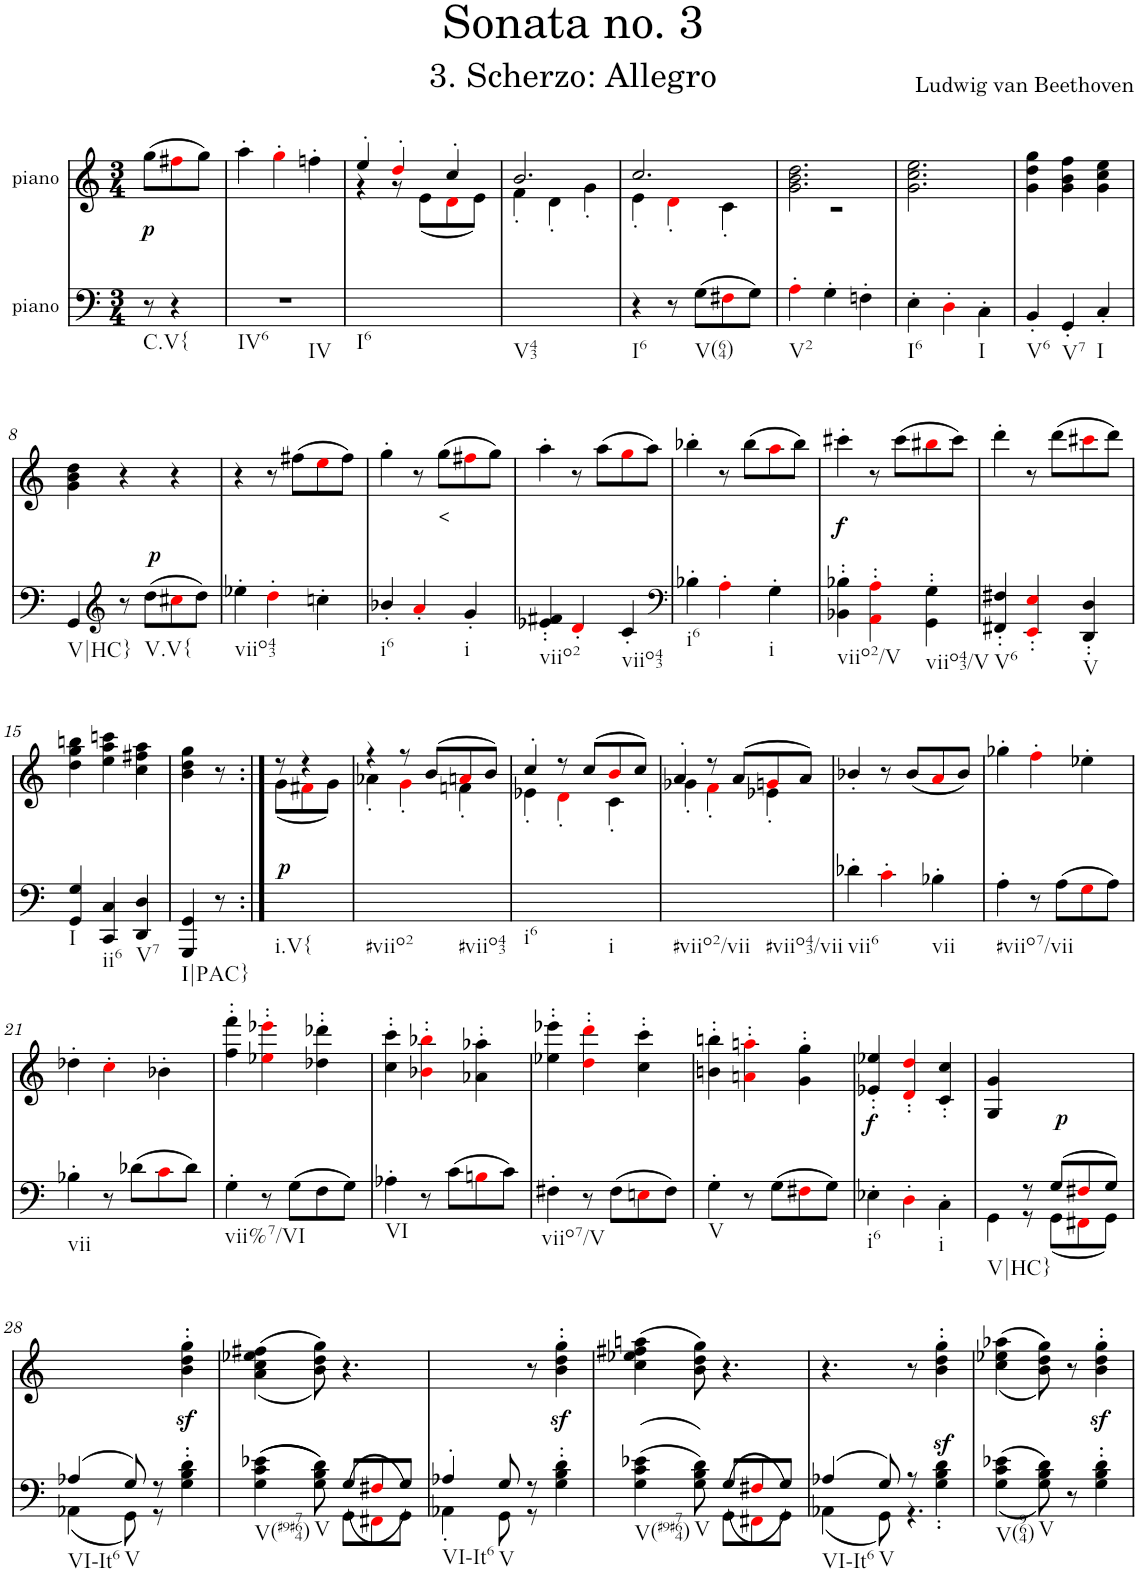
**kern	**dynam	**kern	**text	**dynam
*part2	*part2	*part1	*part1	*part1
*staff2	*staff2	*staff1	*staff1	*staff1
*I"piano	*	*I"piano	*	*
*I'Pno	*	*I'Pno	*	*
*clefF4	*	*clefG2	*	*
*k[]	*	*k[]	*	*
*M3/4	*	*M3/4	*	*
=	=	=	=	=
!LO:TX:b:t=C.V{	!	!	!	!
!	!	!	!	!LO:DY:b
8r	.	(8gg\L	.	p
4r	.	8ff#Xi\	.	.
.	.	8gg\J)	.	.
=1	=1	=1	=1	=1
!LO:TX:b:t=IV6	!	!	!	!
!LO:TX:b:t=IV	!	!	!	!
2.r	.	4aa'\	.	.
.	.	4gg'i\	.	.
.	.	4ffn'\	.	.
=2	=2	=2	=2	=2
*	*	*^	*	*
!LO:TX:b:t=I6	!	!	!	!	!
2.ryy	.	4ee'/	4r	.	.
.	.	4dd'i/	8r	.	.
.	.	.	(8e\L	.	.
.	.	4cc'/	8di\	.	.
.	.	.	8e\J)	.	.
=3	=3	=3	=3	=3	=3
!LO:TX:b:t=V43	!	!	!	!	!
2.ryy	.	2.b/	4f'\	.	.
.	.	.	4d'\	.	.
.	.	.	4g'\	.	.
=4	=4	=4	=4	=4	=4
!LO:TX:b:t=I6	!	!	!	!	!
4r	.	2.cc/	4e'\	.	.
8r	.	.	4d'i\	.	.
!LO:TX:b:t=V(64)	!	!	!	!	!
(8G\L	.	.	.	.	.
8F#Xi\	.	.	4c'\	.	.
8G\J)	.	.	.	.	.
=5	=5	=5	=5	=5	=5
!LO:TX:b:t=V2	!	!	!	!	!
4A'i\	.	2.g\ 2.b\ 2.dd\	2.r	.	.
4G'\	.	.	.	.	.
4Fn'\	.	.	.	.	.
*	*	*v	*v	*	*
=6	=6	=6	=6	=6
!LO:TX:b:t=I6	!	!	!	!
4E'\	.	2.g\ 2.cc\ 2.ee\	.	.
4D'i\	.	.	.	.
!LO:TX:b:t=I	!	!	!	!
4C'\	.	.	.	.
=7	=7	=7	=7	=7
!LO:TX:b:t=V6	!	!	!	!
4BB'/	.	4g\ 4dd\ 4gg\	.	.
!LO:TX:b:t=V7	!	!	!	!
4GG'/	.	4g\ 4b\ 4ff\	.	.
!LO:TX:b:t=I	!	!	!	!
4C'/	.	4g\ 4cc\ 4ee\	.	.
!!LO:LB:g=z
=8	=8	=8	=8	=8
!LO:TX:b:t=V|HC}	!	!	!	!
4GG/	.	4g\ 4b\ 4dd\	.	.
*clefG2	*	*	*	*
8r	.	4r	.	.
!LO:TX:b:t=V.V{	!	!	!	!
!	!LO:DY:a	!	!	!
(8dd\L	p	.	.	.
8cc#Xi\	.	4r	.	.
8dd\J)	.	.	.	.
=9	=9	=9	=9	=9
!LO:TX:b:t=viio43	!	!	!	!
4ee-X'\	.	4r	.	.
4dd'i\	.	8r	.	.
.	.	(8ff#X\L	.	.
4ccn'\	.	8eei\	.	.
.	.	8ff#\J)	.	.
=10	=10	=10	=10	=10
!LO:TX:b:t=i6	!	!	!	!
4b-X'/	.	4gg'\	.	.
4a'i/	.	8r	.	.
!	!	!	!LO:LY:b	!
.	.	(8gg\L	<	.
!LO:TX:b:t=i	!	!	!	!
4g'/	.	8ff#Xi\	.	.
.	.	8gg\J)	.	.
=11	=11	=11	=11	=11
!LO:TX:b:t=viio2	!	!	!	!
4e-X/' 4f#X/'	.	4aa'\	.	.
4d'i/	.	8r	.	.
.	.	(8aa\L	.	.
!LO:TX:b:t=viio43	!	!	!	!
4c'/	.	8ggi\	.	.
.	.	8aa\J)	.	.
=12	=12	=12	=12	=12
*clefF4	*	*	*	*
!LO:TX:b:t=i6	!	!	!	!
4B-X'\	.	4bb-X'\	.	.
4A'i\	.	8r	.	.
.	.	(8bb-\L	.	.
!LO:TX:b:t=i	!	!	!	!
4G'\	.	8aai\	.	.
.	.	8bb-\J)	.	.
=13	=13	=13	=13	=13
!LO:TX:b:t=viio2/V	!	!	!	!
!	!	!	!	!LO:DY:b
4BB-X\' 4B-X\'	.	4ccc#X'\	.	f
4AAi\' 4Ai\'	.	8r	.	.
.	.	(8ccc#\L	.	.
!LO:TX:b:t=viio43/V	!	!	!	!
4GG\' 4G\'	.	8bb#Xi\	.	.
.	.	8ccc#\J)	.	.
=14	=14	=14	=14	=14
!LO:TX:b:t=V6	!	!	!	!
4FF#X/' 4F#X/'	.	4ddd'\	.	.
4EEi/' 4Ei/'	.	8r	.	.
.	.	(8ddd\L	.	.
!LO:TX:b:t=V	!	!	!	!
4DD/' 4D/'	.	8ccc#Xi\	.	.
.	.	8ddd\J)	.	.
!!LO:LB:g=z
=15	=15	=15	=15	=15
!LO:TX:b:t=I	!	!	!	!
4GG/ 4G/	.	4dd\ 4gg\ 4bbn\	.	.
!LO:TX:b:t=ii6	!	!	!	!
4CC/ 4C/	.	4ee\ 4aa\ 4cccn\	.	.
!LO:TX:b:t=V7	!	!	!	!
4DD/ 4D/	.	4cc\ 4ff#X\ 4aa\	.	.
=15X1	=15X1	=15X1	=15X1	=15X1
!LO:TX:b:t=I|PAC}	!	!	!	!
4GGG/ 4GG/	.	4b\ 4dd\ 4gg\	.	.
8r	.	8r	.	.
=15X2:|!	=15X2:|!	=15X2:|!	=15X2:|!	=15X2:|!
*	*	*^	*	*
!LO:TX:b:t=i.V{	!	!	!	!	!
!	!LO:DY:a	!	!	!	!
4.ryy	p	8r	(8g\L	.	.
.	.	4r	8f#Xi\	.	.
.	.	.	8g\J)	.	.
=16	=16	=16	=16	=16	=16
!LO:TX:b:t=#viio2	!	!	!	!	!
!LO:TX:b:t=#viio43	!	!	!	!	!
2.ryy	.	4r	4a-X'\	.	.
.	.	8r	4g'i\	.	.
.	.	(8b/L	.	.	.
.	.	8ani/	4fn'\	.	.
.	.	8b/J)	.	.	.
=17	=17	=17	=17	=17	=17
!LO:TX:b:t=i6	!	!	!	!	!
!LO:TX:b:t=i	!	!	!	!	!
2.ryy	.	4cc'/	4e-X'\	.	.
.	.	8r	4d'i\	.	.
.	.	(8cc/L	.	.	.
.	.	8bi/	4c'\	.	.
.	.	8cc/J)	.	.	.
=18	=18	=18	=18	=18	=18
!LO:TX:b:t=#viio2/vii	!	!	!	!	!
!LO:TX:b:t=#viio43/vii	!	!	!	!	!
2.ryy	.	4a'/	4g-X'\	.	.
.	.	8r	4f'i\	.	.
.	.	(8a/L	.	.	.
.	.	8gni/	4e-X'\	.	.
.	.	8a/J)	.	.	.
*	*	*v	*v	*	*
=19	=19	=19	=19	=19
!LO:TX:b:t=vii6	!	!	!	!
4d-X'\	.	4b-X'/	.	.
4c'i\	.	8r	.	.
.	.	(8b-/L	.	.
!LO:TX:b:t=vii	!	!	!	!
4B-X'\	.	8ai/	.	.
.	.	8b-/J)	.	.
=20	=20	=20	=20	=20
!LO:TX:b:t=#viio7/vii	!	!	!	!
4A'\	.	4gg-X'\	.	.
8r	.	4ff'i\	.	.
(8A\L	.	.	.	.
8Gi\	.	4ee-X'\	.	.
8A\J)	.	.	.	.
!!LO:LB:g=z
=21	=21	=21	=21	=21
!LO:TX:b:t=vii	!	!	!	!
4B-X'\	.	4dd-X'\	.	.
8r	.	4cc'i\	.	.
(8d-X\L	.	.	.	.
8ci\	.	4b-X'\	.	.
8d-\J)	.	.	.	.
=22	=22	=22	=22	=22
!LO:TX:b:t=vii%7/VI	!	!	!	!
4G'\	.	4ff\' 4fff\'	.	.
8r	.	4ee-Xi\' 4eee-Xi\'	.	.
(8G\L	.	.	.	.
8F\	.	4dd-X\' 4ddd-X\'	.	.
8G\J)	.	.	.	.
=23	=23	=23	=23	=23
!LO:TX:b:t=VI	!	!	!	!
4A-X'\	.	4cc\' 4ccc\'	.	.
8r	.	4b-Xi\' 4bb-Xi\'	.	.
(8c\L	.	.	.	.
8Bni\	.	4a-X\' 4aa-X\'	.	.
8c\J)	.	.	.	.
=24	=24	=24	=24	=24
!LO:TX:b:t=viio7/V	!	!	!	!
4F#X'\	.	4ee-X\' 4eee-X\'	.	.
8r	.	4ddi\' 4dddi\'	.	.
(8F#\L	.	.	.	.
8Eni\	.	4cc\' 4ccc\'	.	.
8F#\J)	.	.	.	.
=25	=25	=25	=25	=25
!LO:TX:b:t=V	!	!	!	!
4G'\	.	4bn\' 4bbn\'	.	.
8r	.	4ani\' 4aani\'	.	.
(8G\L	.	.	.	.
8F#Xi\	.	4g\' 4gg\'	.	.
8G\J)	.	.	.	.
=26	=26	=26	=26	=26
!LO:TX:b:t=i6	!	!	!	!
!	!	!	!	!LO:DY:b
4E-X'\	.	4e-X/' 4ee-X/'	.	f
4D'i\	.	4di/' 4ddi/'	.	.
!LO:TX:b:t=i	!	!	!	!
4C'\	.	4c/' 4cc/'	.	.
=27	=27	=27	=27	=27
*^	*	*	*	*
!LO:TX:b:t=V|HC}	!	!	!	!	!
4ryy	4GG\	.	4G/ 4g/	.	.
8r	8r	.	4ryy	.	.
(8G/L	(8GG\L	.	.	.	.
!	!	!	!	!	!LO:DY:b
8F#Xi/	8FF#Xi\	.	4ryy	.	p
8G/J)	8GG\J)	.	.	.	.
!!LO:LB:g=z
=28	=28	=28	=28	=28	=28
!LO:TX:b:t=VI-It6	!	!	!	!	!
(4A-X/	(4AA-X\	.	4.ryy	.	.
!LO:TX:b:t=V	!	!	!	!	!
8G/)	8GG\)	.	.	.	.
8r	8r	.	8ryy	.	.
4G\' 4B\' 4d\'	4ryy	.	4b\z<' 4dd\z<' 4gg\z<'	.	.
=29	=29	=29	=29	=29	=29
!LO:TX:b:t=V(#9#764)	!	!	!	!	!
(>(4G\ 4c\ 4e-X\	4.ryy	.	((<4a\ 4cc\ 4ee-X\ 4ff#X\	.	.
!LO:TX:b:t=V	!	!	!	!	!
8G\ 8B\ 8d\))	.	.	8b\ 8dd\ 8gg\))	.	.
(8GG\L	(8G/L	.	4.r	.	.
8FF#Xi\	8F#Xi/	.	.	.	.
8GG\J)	8G/J)	.	.	.	.
=30	=30	=30	=30	=30	=30
!LO:TX:b:t=VI-It6	!	!	!	!	!
4A-X'/	4AA-X'\	.	4.ryy	.	.
!LO:TX:b:t=V	!	!	!	!	!
8G/	8GG\	.	.	.	.
8r	8r	.	8r	.	.
4G\' 4B\' 4d\'	4ryy	.	4b\z<' 4dd\z<' 4gg\z<'	.	.
=31	=31	=31	=31	=31	=31
!LO:TX:b:t=V(#9#764)	!	!	!	!	!
(>(4G\ 4c\ 4e-X\	4.ryy	.	(4cc\ 4ee-X\ 4ff#X\ 4aan\	.	.
!LO:TX:b:t=V	!	!	!	!	!
8G\ 8B\ 8d\))	.	.	8b\ 8dd\ 8gg\)	.	.
(8GG\L	(8G/L	.	4.r	.	.
8FF#Xi\	8F#Xi/	.	.	.	.
8GG\J)	8G/J)	.	.	.	.
=32	=32	=32	=32	=32	=32
!LO:TX:b:t=VI-It6	!	!	!	!	!
(4A-X/	(4AA-X\	.	4.r	.	.
!LO:TX:b:t=V	!	!	!	!	!
8G/)	8GG\)	.	.	.	.
8r	4.r	.	8r	.	.
!	!	!LO:DY:a	!	!	!
4G\' 4B\' 4d\'	.	sf	4b\' 4dd\' 4gg\'	.	.
*v	*v	*	*	*	*
=33	=33	=33	=33	=33
!LO:TX:b:t=V(964)	!	!	!	!
(<(4G\ 4c\ 4e-X\	.	(<(4cc\ 4ee-X\ 4aa-X\	.	.
!LO:TX:b:t=V	!	!	!	!
8G\ 8B\ 8d\))	.	8b\ 8dd\ 8gg\))	.	.
8r	.	8r	.	.
4G\' 4B\' 4d\'	.	4b\z<' 4dd\z<' 4gg\z<'	.	.
=	=	=	=	=
*-	*-	*-	*-	*-
